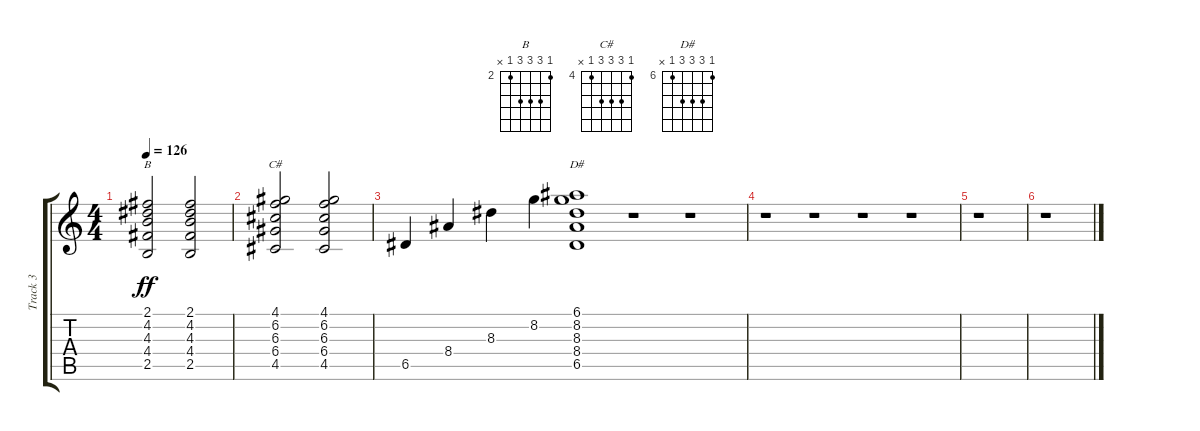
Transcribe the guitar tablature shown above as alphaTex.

\track ("Track 3" "Track 3") {instrument acousticguitarsteel}
\staff {score tabs}
\tuning (E4 B3 G3 D3 A2 E2) {hide}
\chord ("B" 2 4 4 4 2 x) {firstfret 2}
\chord ("C#" 4 6 6 6 4 x) {firstfret 4}
\chord ("D#" 6 8 8 8 6 x) {firstfret 6}
\ts (4 4)
\tempo 126
\clef g2
\ks c
(2.1 4.2 4.3 4.4 2.5).2{ch "B" dy ff} (2.1 4.2 4.3 4.4 2.5).2 |
(4.1 6.2 6.3 6.4 4.5).2{ch "C#"} (4.1 6.2 6.3 6.4 4.5).2 |
6.5.4 8.4.4 8.3.4 8.2.4 (6.1 8.2 8.3 8.4 6.5).1{ch "D#"} r.1 r.1 |
r.1 r.1 r.1 r.1 |
r.1 |
r.1
